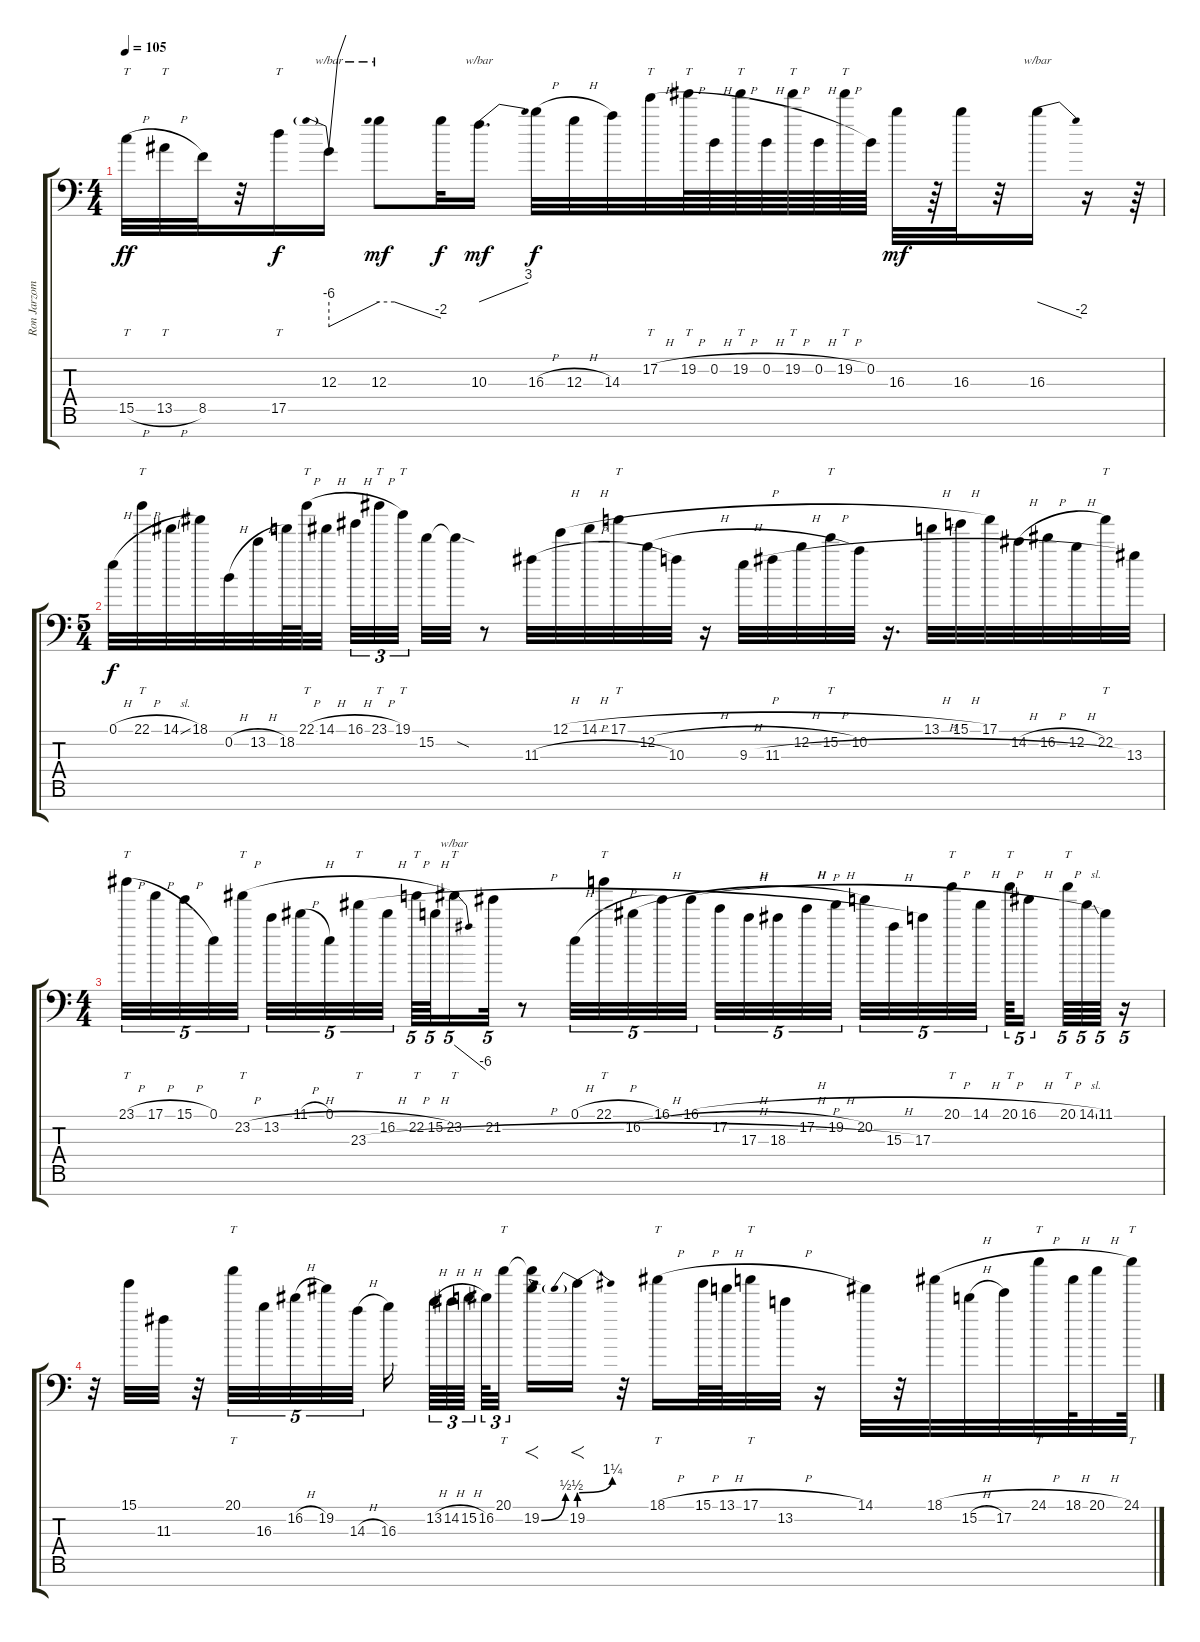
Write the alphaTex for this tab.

\track ("Ron Jarzombek - Lead 1" "Ron Jarzom") {instrument electricguitarjazz}
\staff {score tabs}
\tuning (E4 B3 G3 D3 A2 E2 A1) {hide}
\ts (4 4)
\tempo 105
\clef f4
\ks c
15.5{h}.32{tt dy ff} 13.5{h}.32{tt} 8.5.32 r.32 17.5.16{tt dy f} 12.3.16{tbe (predivedive default 0 -24 60 0)} 12.3.8{tbe (custom default 0 0 15 0 60 -8) dy mf} 12.3{t}.32{dy f} 10.3.16{d tbe (dive default 0 0 60 12) dy mf} 16.3{h}.32{dy f} 12.3{h}.32 14.3.32 17.2{h}.32{tt} 19.2{h}.64{tt} 0.2{h}.64 19.2{h}.64{tt} 0.2{h}.64 19.2{h}.64{tt} 0.2{h}.64 19.2{h}.64{tt} 0.2.64 16.3.32{dy mf} r.64 16.3.32 r.32 16.3.16{tbe (dive default 0 0 60 -8)} r.16 r.64 |
\ts (5 4)
0.1{h}.32{dy f} 22.1{h}.32{tt} 14.1{sl}.32 18.1.32 0.2{h}.32 13.2{h}.32 18.2.64 22.1{h}.64{tt} 14.1{h}.32 16.1{h}.32{tu (3 2)} 23.1{h}.32{tt tu (3 2)} 19.1.32{tt tu (3 2) beam splitsecondary} 15.2.32 15.2{sod t}.32 r.8 11.3{h}.32 12.1{h}.32 14.1{h}.32 17.1{h}.32{tt} 12.2{h}.32 10.3.32 r.16 9.3{h}.32 11.3{h}.32 12.2{h}.32 15.2{h}.32{tt} 10.2.32 r.16{d} 13.1{h}.32 15.1{h}.32 17.1.32 14.2{h}.32 16.2{h}.32 12.2{h}.32 22.2.32{tt} 13.3.32 |
\ts (4 4)
23.1{h}.32{tt tu (5 4)} 17.1{h}.32{tu (5 4)} 15.1{h}.32{tu (5 4)} 0.1.32{tu (5 4)} 23.2{h}.32{tt tu (5 4) beam splitsecondary} 13.2{h}.32{tu (5 4)} 11.1{h}.32{tu (5 4)} 0.1.32{tu (5 4)} 23.3{h}.32{tt tu (5 4)} 16.2{h}.32{tu (5 4)} 22.2{h}.64{tt tu (5 4)} 15.2{h}.64{tu (5 4)} 23.2.16{tt tu (5 4) tbe (dive default 0 0 60 -24)} 21.2.32{tu (5 4)} r.8 0.1{h}.32{tu (5 4)} 22.1{h}.32{tt tu (5 4)} 16.2{h}.32{tu (5 4)} 16.1.32{tu (5 4)} 16.1{h}.32{tu (5 4) beam splitsecondary} 17.2{h}.32{tu (5 4)} 17.3{h}.32{tu (5 4)} 18.3{h}.32{tu (5 4)} 17.2{h}.32{tu (5 4)} 19.2{h}.32{tu (5 4) beam splitsecondary} 20.2.32{tu (5 4)} 15.3{h}.32{tu (5 4)} 17.3.32{tu (5 4)} 20.1{h}.32{tt tu (5 4)} 14.1{h}.32{tu (5 4) beam splitsecondary} 20.1{h}.64{tt tu (5 4)} 16.1{h}.16{tu (5 4) beam splitsecondary} 20.1{h}.64{tt tu (5 4)} 14.1{sl}.64{tu (5 4)} 11.1.64{tu (5 4)} r.16{tu (5 4)} |
r.32 15.1.32 11.3.32 r.32 20.1.32{tt tu (5 4)} 16.3.32{tu (5 4)} 16.2{h}.32{tu (5 4)} 19.2.32{tu (5 4)} 14.3{h}.32{tu (5 4)} 16.3.16{beam splitsecondary} 13.2{h}.64{tu (3 2)} 14.2{h}.64{tu (3 2)} 15.2{h}.64{tu (3 2) beam splitsecondary} 16.2.64{tu (3 2)} 20.1.32{tt tu (3 2) beam splitsecondary} (20.1{t} 19.2{be (bend 0 0 60 2)}).16{f} 19.2{be (prebendbend 0 2 60 5)}.16{f} r.32 18.1{h}.16{tt} 15.1{h}.64 13.1{h}.64 17.1{h}.32{tt} 13.2.32 r.16 14.1.32 r.32 18.1{h}.32 15.2{h}.32 17.2.32 24.1{h}.32{tt} 18.1{h}.64 20.1{h}.32 24.1{h}.64{tt}
